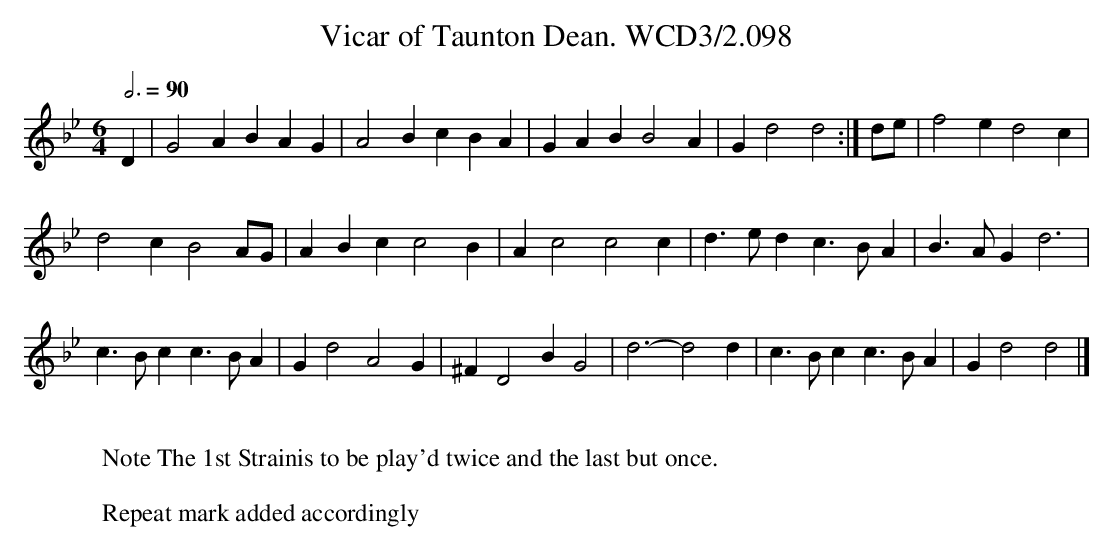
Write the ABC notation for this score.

X:1
T:Vicar of Taunton Dean. WCD3/2.098
M:6/4
L:1/4
Q:3/4=90
K:Gm
D|G2A BAG|A2B cBA|GAB B2A|G d2d2:|d/e/|f2e d2c|
d2c B2A/G/|ABc c2B|Ac2 c2c|d3/e/d c3/B/A|B3/A/G d3|
c3/B/c c3/B/A|Gd2 A2G|^FD2 BG2|\
d3 -d2d|c3/B/c c3/B/A|G d2d2|]
W:
W:Note The 1st Strainis to be play'd twice and the last but once.
W:
W:Repeat mark added accordingly
